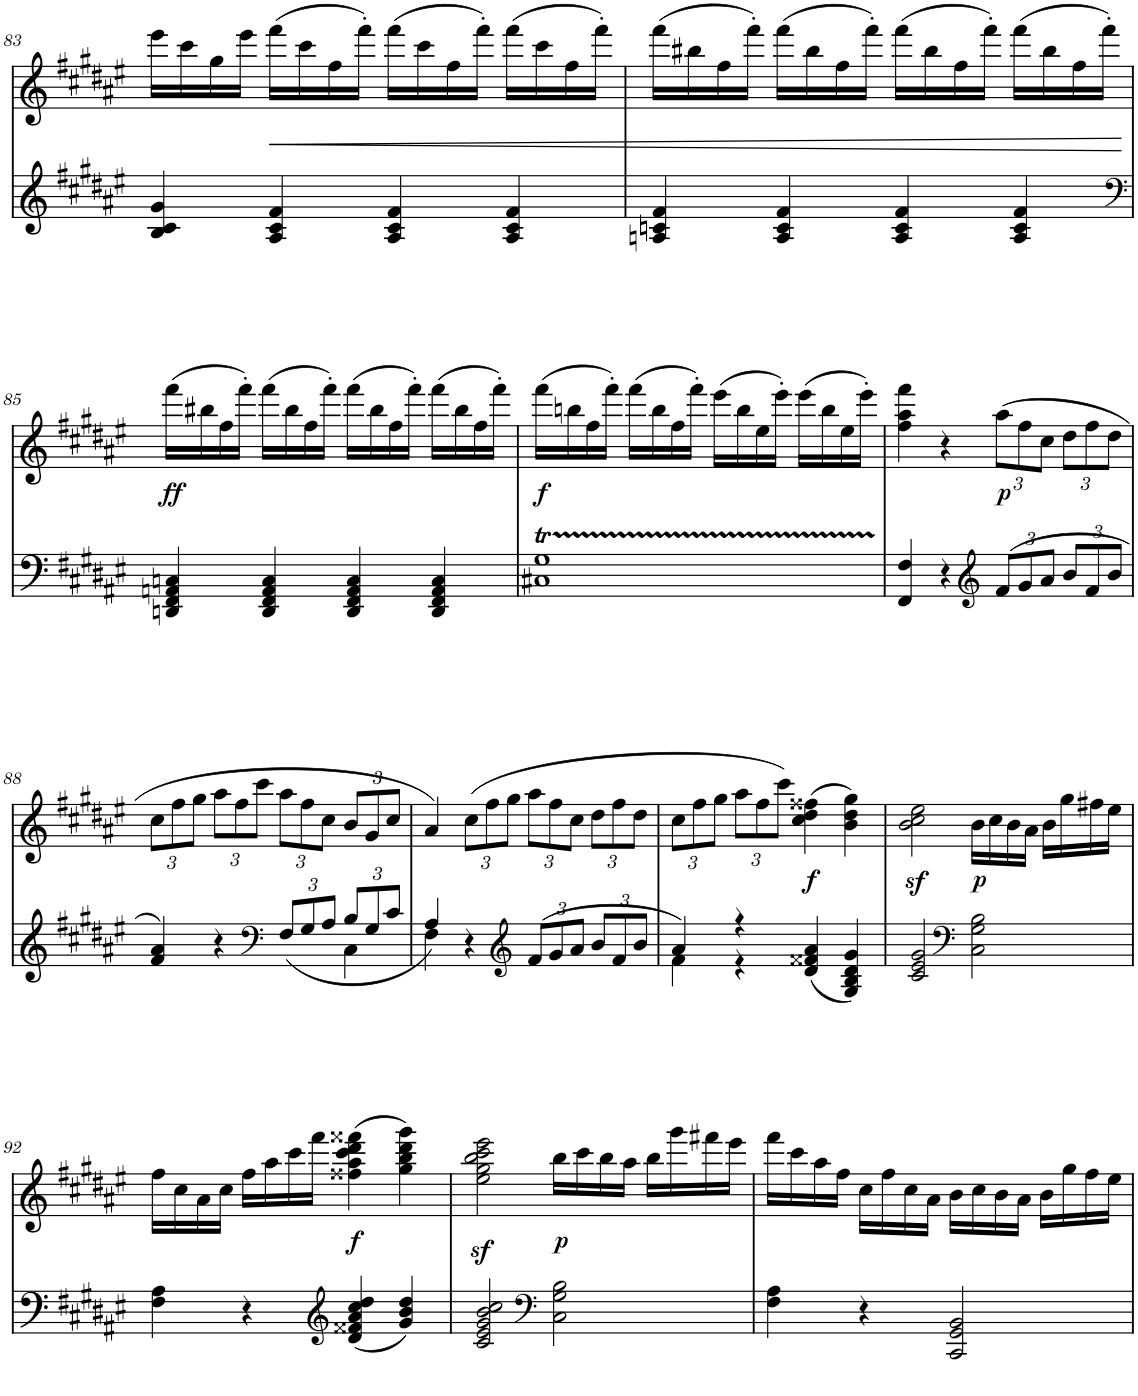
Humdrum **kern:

**kern	**kern	**text	**dynam
*part2	*part1	*part1	*part1
*staff2	*staff1	*staff1	*staff1
*I"piano	*I"piano	*	*
*I'Pno	*I'Pno	*	*
!!LO:PB:g=z
*clefG2	*clefG2	*	*
*k[f#c#g#d#a#e#]	*k[f#c#g#d#a#e#]	*	*
*F#:	*F#:	*	*
*M4/4	*M4/4	*	*
*met(c)	*met(c)	*	*
=83	=83	=83	=83
4B/ 4c#/ 4g#/	16eee#\LL	.	.
.	16ccc#\	.	.
.	16gg#\	.	.
.	16eee#\JJ	.	.
!	!	!	!LO:HP:b
4A#/ 4c#/ 4f#/	(16fff#\LL	.	<
.	16ccc#\	.	.
.	16ff#\	.	.
.	16fff#'\JJ)	.	.
4A#/ 4c#/ 4f#/	(16fff#\LL	.	.
.	16ccc#\	.	.
.	16ff#\	.	.
.	16fff#'\JJ)	.	.
4A#/ 4c#/ 4f#/	(16fff#\LL	.	.
.	16ccc#\	.	.
.	16ff#\	.	.
.	16fff#'\JJ)	.	.
=84	=84	=84	=84
4An/ 4cn/ 4f#/	(16fff#\LL	.	.
.	16bb#X\	.	.
.	16ff#\	.	.
.	16fff#'\JJ)	.	.
4A/ 4c/ 4f#/	(16fff#\LL	.	.
.	16bb#\	.	.
.	16ff#\	.	.
.	16fff#'\JJ)	.	.
4A/ 4c/ 4f#/	(16fff#\LL	.	.
.	16bb#\	.	.
.	16ff#\	.	.
.	16fff#'\JJ)	.	.
4A/ 4c/ 4f#/	(16fff#\LL	.	.
.	16bb#\	.	.
.	16ff#\	.	.
.	16fff#'\JJ)	.	.
.	.	.	[
!!LO:LB:g=z
=85	=85	=85	=85
*clefF4	*	*	*
!	!	!LO:LY:b	!
4DDn/ 4FF#/ 4AAn/ 4Cn/	(16fff#\LL	.	.
.	16bb#X\	.	.
.	16ff#\	.	.
.	16fff#'\JJ)	.	.
4DD/ 4FF#/ 4AA/ 4C/	(16fff#\LL	.	.
.	16bb#\	.	.
.	16ff#\	.	.
.	16fff#'\JJ)	.	.
4DD/ 4FF#/ 4AA/ 4C/	(16fff#\LL	.	.
.	16bb#\	.	.
.	16ff#\	.	.
.	16fff#'\JJ)	.	.
4DD/ 4FF#/ 4AA/ 4C/	(16fff#\LL	.	.
.	16bb#\	.	.
.	16ff#\	.	.
.	16fff#'\JJ)	.	.
=86	=86	=86	=86
!	!	!LO:LY:b	!
1C#XT 1G#T	(16fff#\LL	.	.
.	16bbn\	.	.
.	16ff#\	.	.
.	16fff#'\JJ)	.	.
.	(16fff#\LL	.	.
.	16bb\	.	.
.	16ff#\	.	.
.	16fff#'\JJ)	.	.
.	(16eee#\LL	.	.
.	16bb\	.	.
.	16ee#\	.	.
.	16eee#'\JJ)	.	.
.	(16eee#\LL	.	.
.	16bb\	.	.
.	16ee#\	.	.
.	16eee#'\JJ)	.	.
=87	=87	=87	=87
4FF#/ 4F#/	4ff#\ 4aa#\ 4fff#\	.	.
4r	4r	.	.
*clefG2	*	*	*
*Xbrackettup	*Xbrackettup	*	*
!	!	!LO:LY:b	!
(>12f#/L	(12aa#\L	.	.
12g#/	12ff#\	.	.
12a#/J	12cc#\J	.	.
12b/L	12dd#\L	.	.
12f#/	12ff#\	.	.
12b/J	12dd#\J	.	.
!!LO:LB:g=z
=88	=88	=88	=88
*^	*	*	*
4f#/ 4a#/)	2ryy	12cc#\L	.	.
.	.	12ff#\	.	.
.	.	12gg#\J	.	.
4r	.	12aa#\L	.	.
.	.	12ff#\	.	.
.	.	12ccc#\J	.	.
*clefF4	*	*	*	*
4ryy	(12F#/L	12aa#\L	.	.
.	12G#/	12ff#\	.	.
.	12A#/J	12cc#\J	.	.
12B/L	4C#\	12b/L	.	.
12G#/	.	12g#/	.	.
12c#/J	.	12cc#/J	.	.
=89	=89	=89	=89	=89
4A#/)	4F#\	4a#/)	.	.
4r	2.ryy	(12cc#\L	.	.
.	.	12ff#\	.	.
.	.	12gg#\J	.	.
*clefG2	*	*	*	*
(12f#/L	.	12aa#\L	.	.
12g#/	.	12ff#\	.	.
12a#/J	.	12cc#\J	.	.
12b/L	.	12dd#\L	.	.
12f#/	.	12ff#\	.	.
12b/J	.	12dd#\J	.	.
=90	=90	=90	=90	=90
4a#/)	4f#\	12cc#\L	.	.
.	.	12ff#\	.	.
.	.	12gg#\J	.	.
4r	4r	12aa#\L	.	.
.	.	12ff#\	.	.
.	.	12ccc#\J)	.	.
!	!	!	!LO:LY:b	!
(4d#/ 4f##X/ 4a#/	2ryy	(4cc#\ 4dd#\ 4ff##X\	.	.
4G#/ 4B/ 4d#/ 4g#/)	.	4b\ 4dd#\ 4gg#\)	.	.
*v	*v	*	*	*
=91	=91	=91	=91
2c#/ 2e#/ 2g#/	2b\z< 2cc#\z< 2ee#\z<	.	.
*clefF4	*	*	*
!	!	!LO:LY:b	!
2C#\ 2G#\ 2B\	16b\LL	.	.
.	16cc#\	.	.
.	16b\	.	.
.	16a#\JJ	.	.
.	16b\LL	.	.
.	16gg#\	.	.
.	16ff#X\	.	.
.	16ee#\JJ	.	.
!!LO:LB:g=z
=92	=92	=92	=92
4F#\ 4A#\	16ff#\LL	.	.
.	16cc#\	.	.
.	16a#\	.	.
.	16cc#\JJ	.	.
4r	16ff#\LL	.	.
.	16aa#\	.	.
.	16ccc#\	.	.
.	16fff#\JJ	.	.
*clefG2	*	*	*
!	!	!LO:LY:b	!
(4d#/ 4f##X/ 4a#/ 4cc#/ 4dd#/	(4ff##X\ 4aa#\ 4ccc#\ 4ddd#\ 4fff##X\	.	.
4g#/ 4b/ 4dd#/)	4gg#\ 4bb\ 4ddd#\ 4ggg#\)	.	.
=93	=93	=93	=93
2c#/ 2e#/ 2g#/ 2b/ 2cc#/	2ee#\z< 2gg#\z< 2bb\z< 2ccc#\z< 2eee#\z<	.	.
*clefF4	*	*	*
!	!	!LO:LY:b	!
2C#\ 2G#\ 2B\	16bb\LL	.	.
.	16ccc#\	.	.
.	16bb\	.	.
.	16aa#\JJ	.	.
.	16bb\LL	.	.
.	16ggg#\	.	.
.	16fff#X\	.	.
.	16eee#\JJ	.	.
=94	=94	=94	=94
4F#\ 4A#\	16fff#\LL	.	.
.	16ccc#\	.	.
.	16aa#\	.	.
.	16ff#\JJ	.	.
4r	16cc#\LL	.	.
.	16ff#\	.	.
.	16cc#\	.	.
.	16a#\JJ	.	.
2CC#/ 2GG#/ 2BB/	16b\LL	.	.
.	16cc#\	.	.
.	16b\	.	.
.	16a#\JJ	.	.
.	16b\LL	.	.
.	16gg#\	.	.
.	16ff#\	.	.
.	16ee#\JJ	.	.
=	=	=	=
*-	*-	*-	*-
